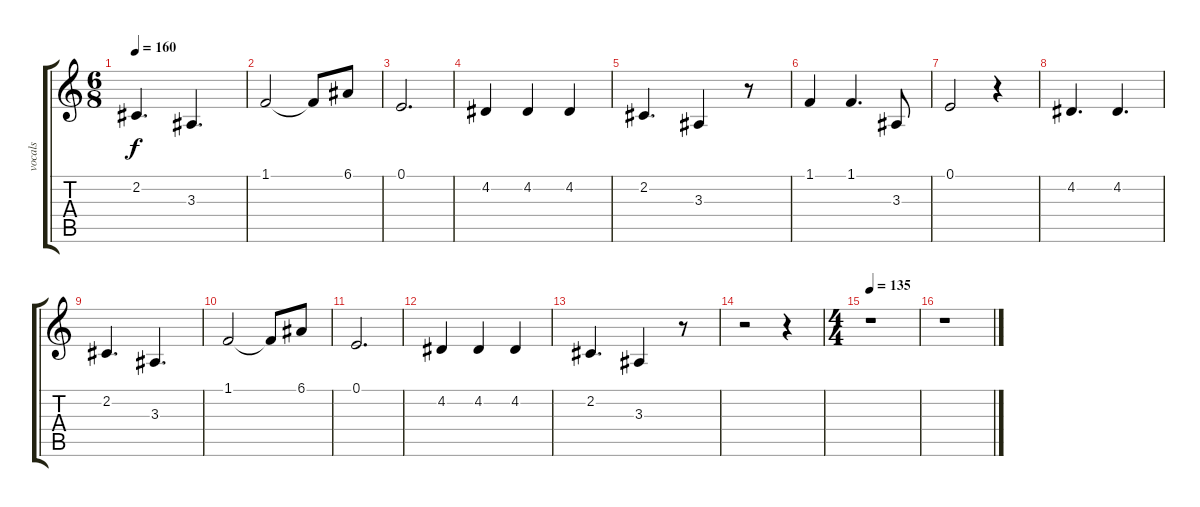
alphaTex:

\track ("vocals" "vocals") {instrument lead6voice}
\staff {score tabs}
\tuning (E4 B3 G3 D3 A2 E2) {hide}
\ts (6 8)
\tempo 160
\clef g2
\ks c
2.2.4{d dy f} 3.3.4{d} |
1.1.2 1.1{t}.8 6.1.8 |
0.1.2{d} |
4.2.4 4.2.4 4.2.4 |
2.2.4{d} 3.3.4 r.8 |
1.1.4 1.1.4{d} 3.3.8 |
0.1.2 r.4 |
4.2.4{d} 4.2.4{d} |
2.2.4{d} 3.3.4{d} |
1.1.2 1.1{t}.8 6.1.8 |
0.1.2{d} |
4.2.4 4.2.4 4.2.4 |
2.2.4{d} 3.3.4 r.8 |
r.2 r.4 |
\ts (4 4)
\tempo 135
r.1 |
r.1
